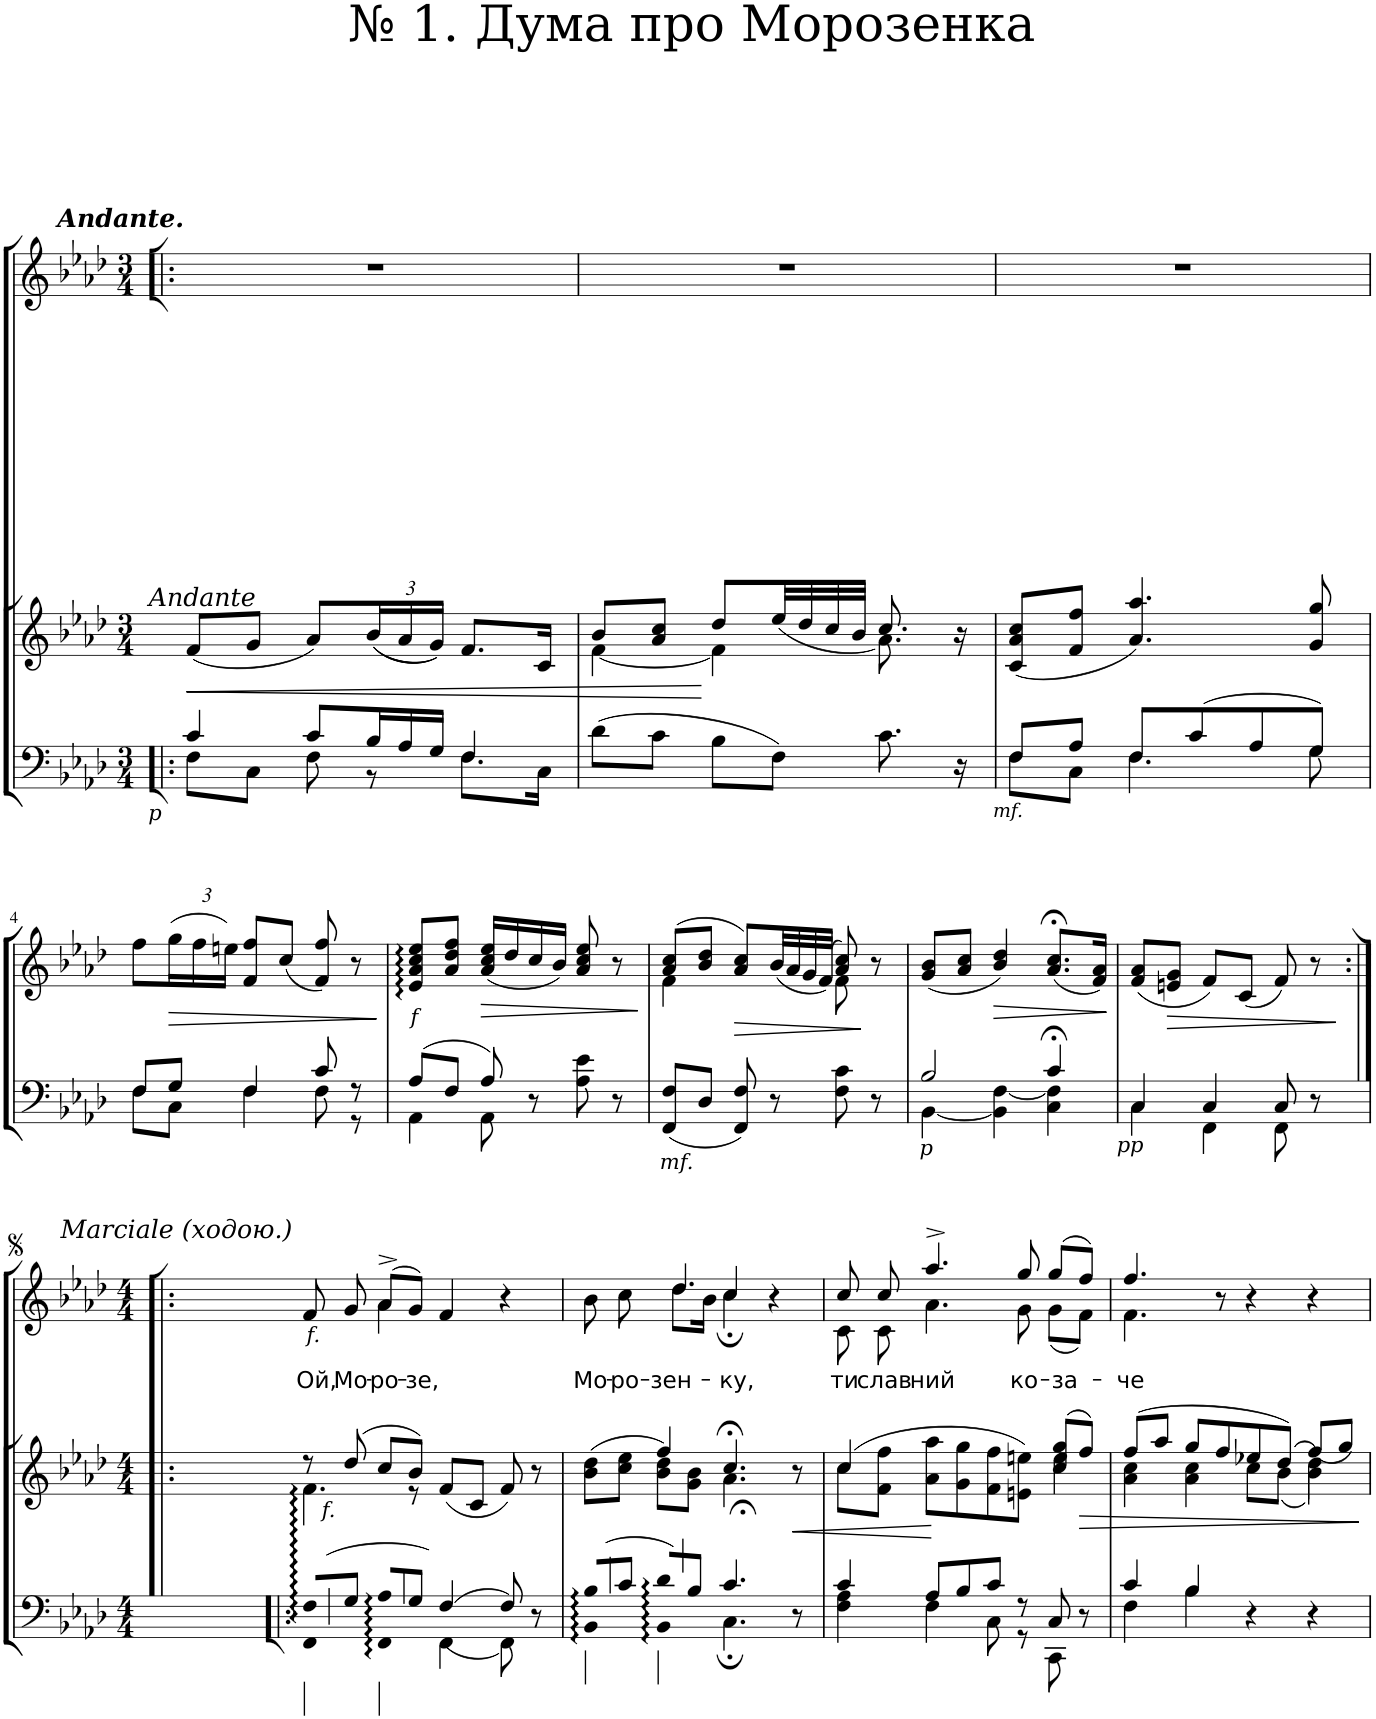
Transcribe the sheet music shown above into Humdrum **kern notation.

**kern	**kern	**dynam	**kern	**text	**dynam
*part2	*part2	*part2	*part1	*part1	*part1
*staff3	*staff2	*staff2/3	*staff1	*staff1	*staff1
*I"Lute	*	*	*I"Voice	*	*
*clefF4	*clefG2	*	*clefG2	*	*
*k[b-e-a-d-]	*k[b-e-a-d-]	*	*k[b-e-a-d-]	*	*
*M3/4	*M3/4	*	*M3/4	*	*
=1!|:	=1!|:	=1!|:	=1!|:	=1!|:	=1!|:
*^	*	*	*	*	*
!	!	!	!	!LO:TX:b:i:t=Andante	!	!
!	!	!	!	!LO:TX:a:Bi:t=Andante.	!	!
!	!	!	!LO:HP:b	!	!	!
!	!	!	!LO:DY:n=1:b=2	!	!	!
4c/	8F\L	(8f/L	< other-dynamics	2.r	.	.
.	8C\J	8g/J	.	.	.	.
8c/L	8F\	8a-/L)	.	.	.	.
*Xbrackettup	*	*Xbrackettup	*	*	*	*
24B-/L	8r	((24b-/L	.	.	.	.
24A-/	.	24a-/	.	.	.	.
24G/JJ	.	24g/JJ))	.	.	.	.
4F/	8.F\L	8.f/L	.	.	.	.
.	16C\Jk	16c/Jk	.	.	.	.
*v	*v	*	*	*	*	*
=2	=2	=2	=2	=2	=2
*	*^	*	*	*	*
8d-\L	8b-/L	[4f\	.	2.r	.	.
8c\J	8a-/ 8cc/J	.	.	.	.	.
8B-\L	8dd-/L	4f\]	[	.	.	.
8F\J	(32ee-/LL	.	.	.	.	.
.	32dd-/	.	.	.	.	.
.	32cc/	.	.	.	.	.
.	32b-/JJJ	.	.	.	.	.
8.c\	8.cc/	8.a-\)	.	.	.	.
16r	16r	16ryy	.	.	.	.
=3	=3	=3	=3	=3	=3	=3
*^	*	*	*	*	*	*
!	!	!	!	!LO:DY:b=2	!	!	!
*	*	*v	*v	*	*	*	*
8F/L	8F\L	(8c/ 8a-/ 8cc/L	other-dynamics	2.r	.	.
8A-/J	8C\J	8f/ 8ff/J	.	.	.	.
8F/L	4.F\	4.a-/ 4.aa-/)	.	.	.	.
8c/	.	.	.	.	.	.
8A-/	.	.	.	.	.	.
8G/J	8G\	8g/ 8gg/	.	.	.	.
!!LO:LB:g=z
=4	=4	=4	=4	=4	=4	=4
*	*	*^	*	*	*	*
8F/L	8F\L	8ff\L	8eee-	.	2.r	.	.
!	!	!	!	!LO:HP:b	!	!	!
*	*	*	*brackettup	*	*	*	*
8G/J	8C\J	24gg\L	(24eee-	>	.	.	.
.	.	24ff\	24eee-	.	.	.	.
.	.	24een\JJ	24eee-)	.	.	.	.
4F/	4F\	8f/ 8ff/L	2ryy	.	.	.	.
.	.	(8cc/J	.	.	.	.	.
8c/	8F\	8f/ 8ff/)	.	.	.	.	.
8r	8r	8r	.	.	.	.	.
*v	*v	*	*	*	*	*	*
*	*v	*v	*	*	*	*
.	.	]	.	.	.
=5	=5	=5	=5	=5	=5
*^	*	*	*	*	*
!	!	!	!LO:DY:b	!	!	!
8A-/L	4AA-\	8e-/ 8a-/ 8cc/ 8ee-/L	other-dynamics	2.r	.	.
8F/J	.	8a-/ 8dd-/ 8ff/J	.	.	.	.
!	!	!	!LO:HP:b	!	!	!
8A-/	8AA-\	(16a-/ 16cc/ 16ee-/LL	>	.	.	.
.	.	16dd-/	.	.	.	.
8r	8ryy	16cc/	.	.	.	.
.	.	16b-/JJ)	.	.	.	.
8A-\ 8e-\	4ryy	8a-/ 8cc/ 8ee-/	.	.	.	.
8r	.	8r	.	.	.	.
*v	*v	*	*	*	*	*
.	.	]	.	.	.
=6	=6	=6	=6	=6	=6
*	*^	*	*	*	*
!	!	!	!LO:DY:b=2	!	!	!
8FF/ 8F/L	(8a-/ 8cc/L	4f\	other-dynamics	2.r	.	.
8D-/J	8b-/ 8dd-/J	.	.	.	.	.
!	!	!	!LO:HP:b	!	!	!
8FF/ 8F/	8a-/ 8cc/L)	4ryy	>	.	.	.
8r	(32b-/LL	.	.	.	.	.
.	32a-/	.	.	.	.	.
.	32g/	.	.	.	.	.
.	(32f/JJJ)	.	.	.	.	.
8F\ 8c\	8a-/ 8cc/)	8f\	.	.	.	.
8r	8r	8ryy	]	.	.	.
=7	=7	=7	=7	=7	=7	=7
*^	*	*	*	*	*	*
!	!	!	!	!LO:DY:b=2	!	!	!
*	*	*v	*v	*	*	*	*
2B-/	[4BB-\	(8g/ 8b-/L	other-dynamics	2.r	.	.
.	.	8a-/ 8cc/J	.	.	.	.
!	!	!	!LO:HP:b	!	!	!
.	4BB-\] [4F\	4b-/ 4dd-/)	>	.	.	.
4c;</	4C\ 4F\]	(8.a-/;< 8.cc/;<L	.	.	.	.
.	.	16f/ 16a-/Jk)	.	.	.	.
*v	*v	*	*	*	*	*
.	.	]	.	.	.
=8	=8	=8	=8	=8	=8
*^	*	*	*	*	*
!	!	!	!LO:DY:b=2	!	!	!
4C/	4C\	(8f/ 8a-/L	other-dynamics	2.r	.	.
!	!	!	!LO:HP:b	!	!	!
.	.	8en/ 8g/J	>	.	.	.
4C/	4FF\	8f/L)	.	.	.	.
.	.	(8c/J	.	.	.	.
8C/	8FF\	8f/)	.	.	.	.
8r	8ryy	8r	.	.	.	.
*v	*v	*	*	*	*	*
.	.	]	.	.	.
!!LO:LB:g=z
=1:|!|:	=1:|!|:	=1:|!|:	=1:|!|:	=1:|!|:	=1:|!|:
*clefF4	*clefG2	*	*clefG2	*	*
*k[b-e-a-d-]	*k[b-e-a-d-]	*	*k[b-e-a-d-]	*	*
*M4/4	*M4/4	*	*M4/4	*	*
*^	*^	*	*	*	*
!	!	!	!	!	!LO:TX:a:i:t=Marciale (ходою.)	!	!
!	!	!	!	!LO:DY:b	!	!LO:LY:b	!LO:DY:b
*	*	*	*	*	*^	*	*
8D-/ 8F/L	4FF\: 4AA-\:	8r	4.d-\ 4.f\	other-dynamics	8f/	4ryy	Ой,	other-dynamics
!	!	!	!	!	!	!	!LO:LY:b	!
8G/J	.	(8dd-/	.	.	8g/	.	Мо-	.
!	!	!	!	!	!	!	!LO:LY:b	!
8F/ 8A-/L	4FF\ 4AA-\	8cc/L	.	.	(8a-^/L	4a-\	ро-	.
!	!	!	!	!	!	!	!LO:LY:b	!
8G/J	.	8b-/J)	8r	.	8g/J)	.	-зе,	.
4F/	4FF\	(8f/L	2ryy	.	4f/	4ryy	.	.
.	.	8c/J	.	.	.	.	.	.
8F/	8FF\	8f/)	.	.	4r	4ryy	.	.
8r	8ryy	8r	.	.	.	.	.	.
=2	=2	=2	=2	=2	=2	=2	=2	=2
!	!	!	!	!	!	!	!LO:LY:b	!
8G/ 8B-/L	4BB-\ 4D-\	(8b-\ 8dd-\L	4ryy	.	8b-\	4ryy	Мо-	.
!	!	!	!	!	!	!	!LO:LY:b	!
8c/J	.	8cc\ 8ee-\J	.	.	8cc\	.	-ро-	.
!	!	!	!	!	!	!	!LO:LY:b	!
8B-/ 8d-/L	4BB-\ 4D-\	4ff/)	8b-\ 8dd-\L	.	8.dd-\L	4dd-/	-зен-	.
8B-/J	.	.	8g\ 8b-\J	.	.	.	.	.
.	.	.	.	.	16b-\Jk	.	.	.
!	!	!	!	!	!	!	!LO:LY:b	!
4.c;</	4.C;\	4.cc;</	4.a-\	.	4cc\	4cc;/	-ку,	.
.	.	.	.	.	4r	4ryy	.	.
!	!	!	!	!LO:HP:b	!	!	!	!
8r	8ryy	8r	8ryy	<	.	.	.	.
=3	=3	=3	=3	=3	=3	=3	=3	=3
!	!	!	!	!	!	!	!LO:LY:b	!
4c/	4F\ 4A-\	(4cc/	8cc\L	.	8cc/	8c\	ти	.
!	!	!	!	!	!	!	!LO:LY:b	!
.	.	.	8f\ 8ff\J	.	8cc/	8c\	слав	.
!	!	!	!	!	!	!	!LO:LY:b	!
8A-/L	4F\	8a-\ 8aa-\L	4ryy	.	4.aa-^/	4.a-\	ний	.
8B-/	.	8g\ 8gg\	.	[	.	.	.	.
8c/J	8C\	8f\ 8ff\	4ryy	.	.	.	.	.
!	!	!	!	!	!	!	!LO:LY:b	!
8r	8r	8en\ 8een\J)	.	.	8gg/	8g\	ко-	.
!	!	!	!	!	!	!	!LO:LY:b	!
8C/	8CC\	(8cc/ 8gg/L	4ee\	.	(8gg/L	(8g\L	-за-	.
!	!	!	!	!LO:HP:b	!	!	!	!
8r	8ryy	8ff/J)	.	>	8ff/J)	8f\J)	.	.
=4	=4	=4	=4	=4	=4	=4	=4	=4
*	*	*	*^	*	*	*	*	*
!	!	!	!	!	!	!	!	!LO:LY:b	!
4c/	4F\	(8ff/L	4a-\ 4cc\	4ryy	.	4.ff/	4.f\	-че	.
.	.	8aa-/J	.	.	.	.	.	.	.
4B-/	4B-\	8gg/L	4a-\ 4cc\	4ryy	.	.	.	.	.
.	.	8ff/	.	.	.	8r	8ryy	.	.
4r	2ryy	8ee-X/	8cc\L	4ryy	.	4r	4ryy	.	.
.	.	(8dd-/J)	(8b-\J	.	.	.	.	.	.
4r	.	4dd-\)	4b-\)	(8ff/L	.	4r	4ryy	.	.
.	.	.	.	8gg/J)	.	.	.	.	.
*v	*v	*	*	*	*	*v	*v	*	*
*	*v	*v	*v	*	*	*	*
.	.	]	.	.	.
=	=	=	=	=	=
*-	*-	*-	*-	*-	*-
